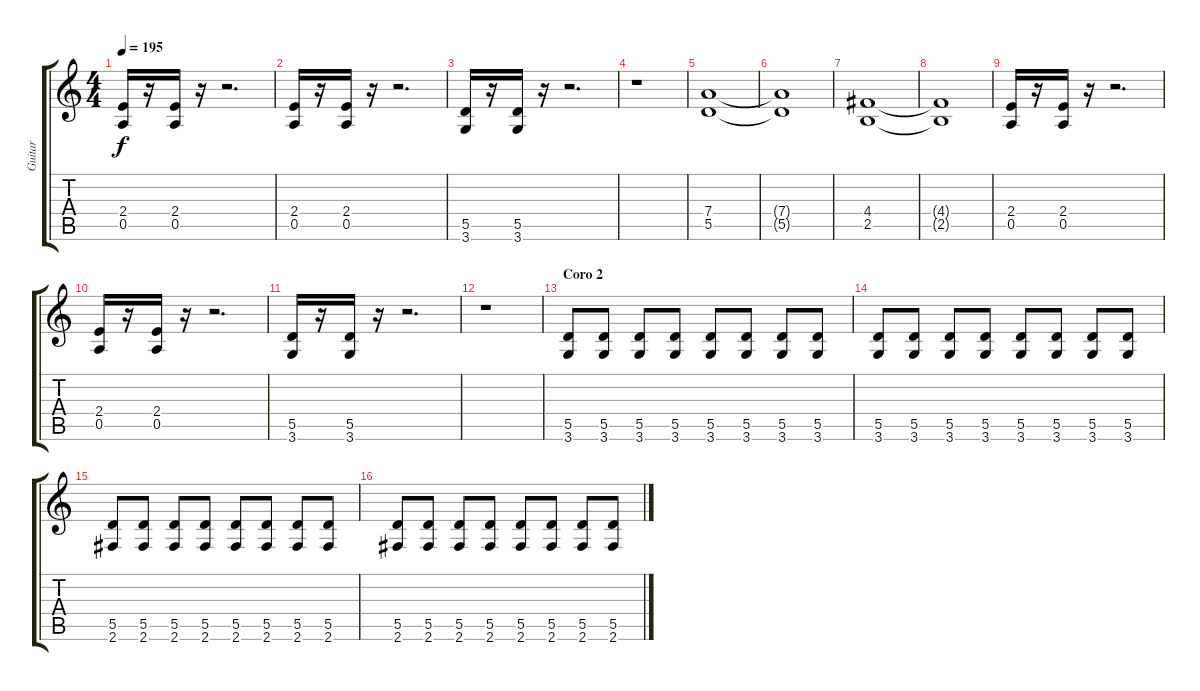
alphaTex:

\track ("Guitar" "Guitar") {instrument overdrivenguitar}
\staff {score tabs}
\tuning (E4 B3 G3 D3 A2 E2) {hide}
\ts (4 4)
\tempo 195
\clef g2
\ks c
(2.4 0.5).16{dy f} r.16 (2.4 0.5).16 r.16 r.2{d} |
(2.4 0.5).16 r.16 (2.4 0.5).16 r.16 r.2{d} |
(5.5 3.6).16 r.16 (5.5 3.6).16 r.16 r.2{d} |
r.1 |
(7.4 5.5).1 |
(7.4{t} 5.5{t}).1 |
(4.4 2.5).1 |
(4.4{t} 2.5{t}).1 |
(2.4 0.5).16 r.16 (2.4 0.5).16 r.16 r.2{d} |
(2.4 0.5).16 r.16 (2.4 0.5).16 r.16 r.2{d} |
(5.5 3.6).16 r.16 (5.5 3.6).16 r.16 r.2{d} |
r.1 |
\section ("" "Coro 2")
(5.5 3.6).8 (5.5 3.6).8 (5.5 3.6).8 (5.5 3.6).8 (5.5 3.6).8 (5.5 3.6).8 (5.5 3.6).8 (5.5 3.6).8 |
(5.5 3.6).8 (5.5 3.6).8 (5.5 3.6).8 (5.5 3.6).8 (5.5 3.6).8 (5.5 3.6).8 (5.5 3.6).8 (5.5 3.6).8 |
(5.5 2.6).8 (5.5 2.6).8 (5.5 2.6).8 (5.5 2.6).8 (5.5 2.6).8 (5.5 2.6).8 (5.5 2.6).8 (5.5 2.6).8 |
(5.5 2.6).8 (5.5 2.6).8 (5.5 2.6).8 (5.5 2.6).8 (5.5 2.6).8 (5.5 2.6).8 (5.5 2.6).8 (5.5 2.6).8
